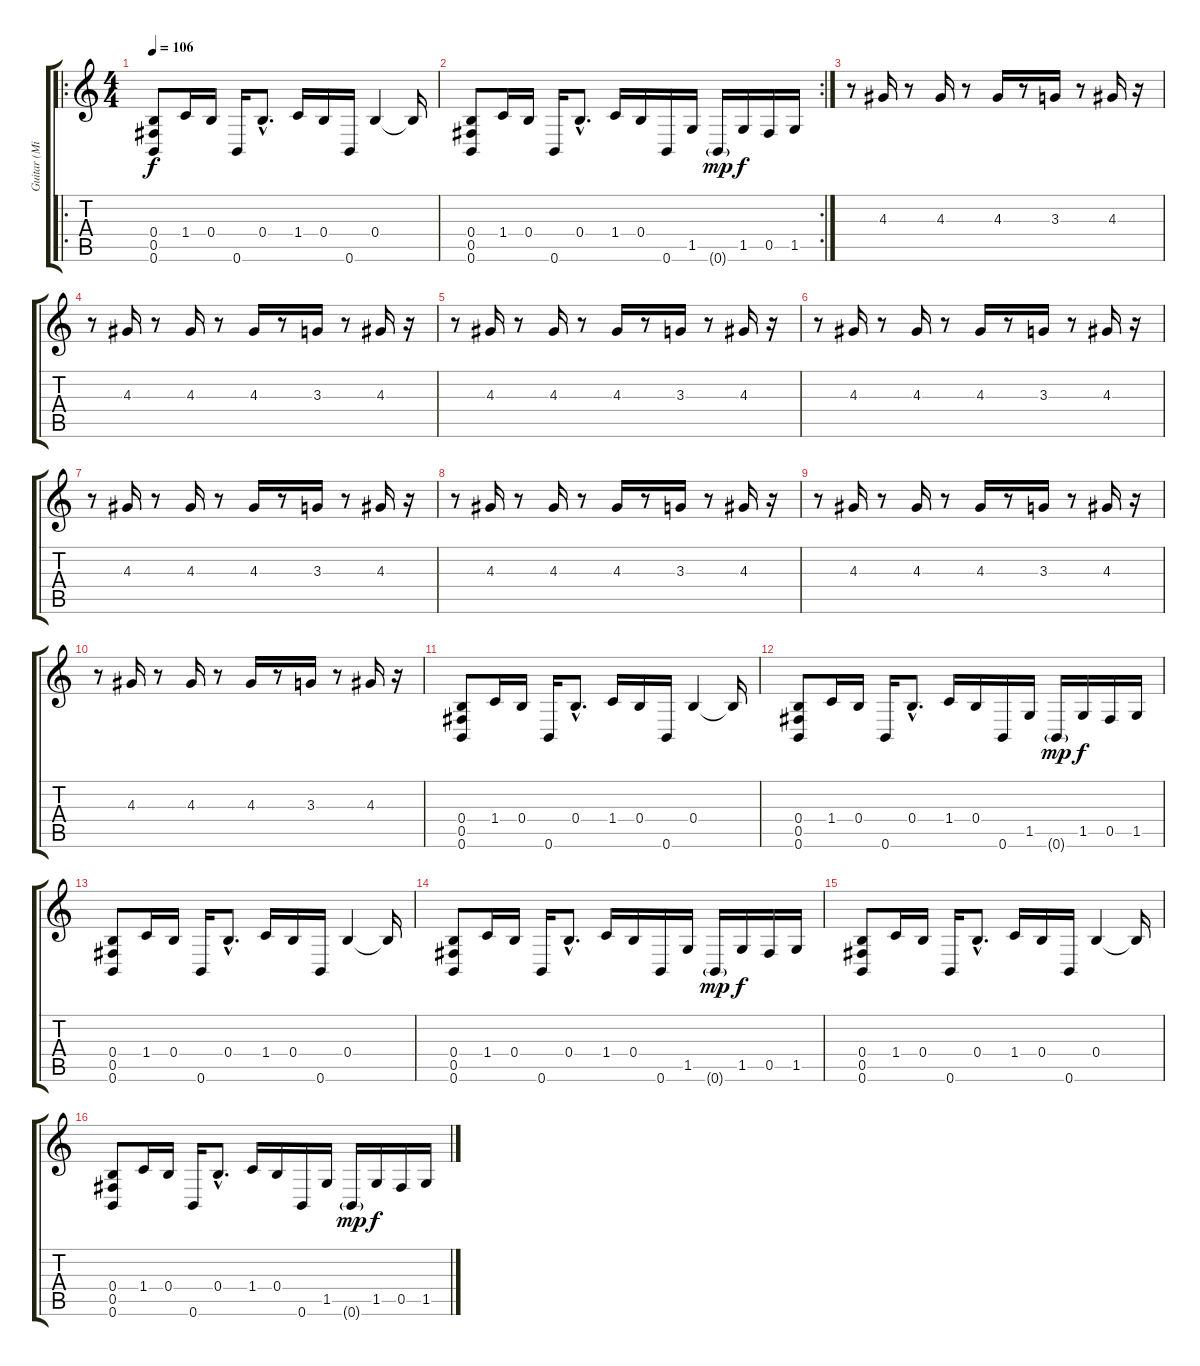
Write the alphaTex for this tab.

\track ("Guitar (Mike)" "Guitar (Mi") {instrument distortionguitar}
\staff {score tabs}
\tuning (Db4 Ab3 E3 B2 Gb2 B1) {hide}
\ro
\ts (4 4)
\tempo 106
\clef g2
\ks c
(0.4 0.5 0.6).8{dy f volume 6 instrument overdrivenguitar} 1.4.16 0.4.16 0.6.16 0.4{hac}.8{d} 1.4.16 0.4.16 0.6.16 0.4.4 0.4{t}.16 |
\rc 2
(0.4 0.5 0.6).8 1.4.16 0.4.16 0.6.16 0.4{hac}.8{d} 1.4.16 0.4.16 0.6.16 1.5.16 0.6{g}.16{dy mp} 1.5.16{dy f} 0.5.16 1.5.16 |
r.8{volume 5 instrument acousticguitarsteel} 4.3.16 r.8 4.3.16 r.8 4.3.16 r.8 3.3.16 r.8 4.3.16 r.16 |
r.8{volume 5 instrument acousticguitarsteel} 4.3.16 r.8 4.3.16 r.8 4.3.16 r.8 3.3.16 r.8 4.3.16 r.16 |
r.8{volume 5 instrument acousticguitarsteel} 4.3.16 r.8 4.3.16 r.8 4.3.16 r.8 3.3.16 r.8 4.3.16 r.16 |
r.8{volume 5 instrument acousticguitarsteel} 4.3.16 r.8 4.3.16 r.8 4.3.16 r.8 3.3.16 r.8 4.3.16 r.16 |
r.8{volume 5 instrument acousticguitarsteel} 4.3.16 r.8 4.3.16 r.8 4.3.16 r.8 3.3.16 r.8 4.3.16 r.16 |
r.8{volume 5 instrument acousticguitarsteel} 4.3.16 r.8 4.3.16 r.8 4.3.16 r.8 3.3.16 r.8 4.3.16 r.16 |
r.8{volume 5 instrument acousticguitarsteel} 4.3.16 r.8 4.3.16 r.8 4.3.16 r.8 3.3.16 r.8 4.3.16 r.16 |
r.8{volume 5 instrument acousticguitarsteel} 4.3.16 r.8 4.3.16 r.8 4.3.16 r.8 3.3.16 r.8 4.3.16 r.16 |
(0.4 0.5 0.6).8{volume 16 instrument distortionguitar} 1.4.16 0.4.16 0.6.16 0.4{hac}.8{d} 1.4.16 0.4.16 0.6.16 0.4.4 0.4{t}.16 |
(0.4 0.5 0.6).8 1.4.16 0.4.16 0.6.16 0.4{hac}.8{d} 1.4.16 0.4.16 0.6.16 1.5.16 0.6{g}.16{dy mp} 1.5.16{dy f} 0.5.16 1.5.16 |
(0.4 0.5 0.6).8 1.4.16 0.4.16 0.6.16 0.4{hac}.8{d} 1.4.16 0.4.16 0.6.16 0.4.4 0.4{t}.16 |
(0.4 0.5 0.6).8 1.4.16 0.4.16 0.6.16 0.4{hac}.8{d} 1.4.16 0.4.16 0.6.16 1.5.16 0.6{g}.16{dy mp} 1.5.16{dy f} 0.5.16 1.5.16 |
(0.4 0.5 0.6).8{volume 16 instrument distortionguitar} 1.4.16 0.4.16 0.6.16 0.4{hac}.8{d} 1.4.16 0.4.16 0.6.16 0.4.4 0.4{t}.16 |
(0.4 0.5 0.6).8 1.4.16 0.4.16 0.6.16 0.4{hac}.8{d} 1.4.16 0.4.16 0.6.16 1.5.16 0.6{g}.16{dy mp} 1.5.16{dy f} 0.5.16 1.5.16
